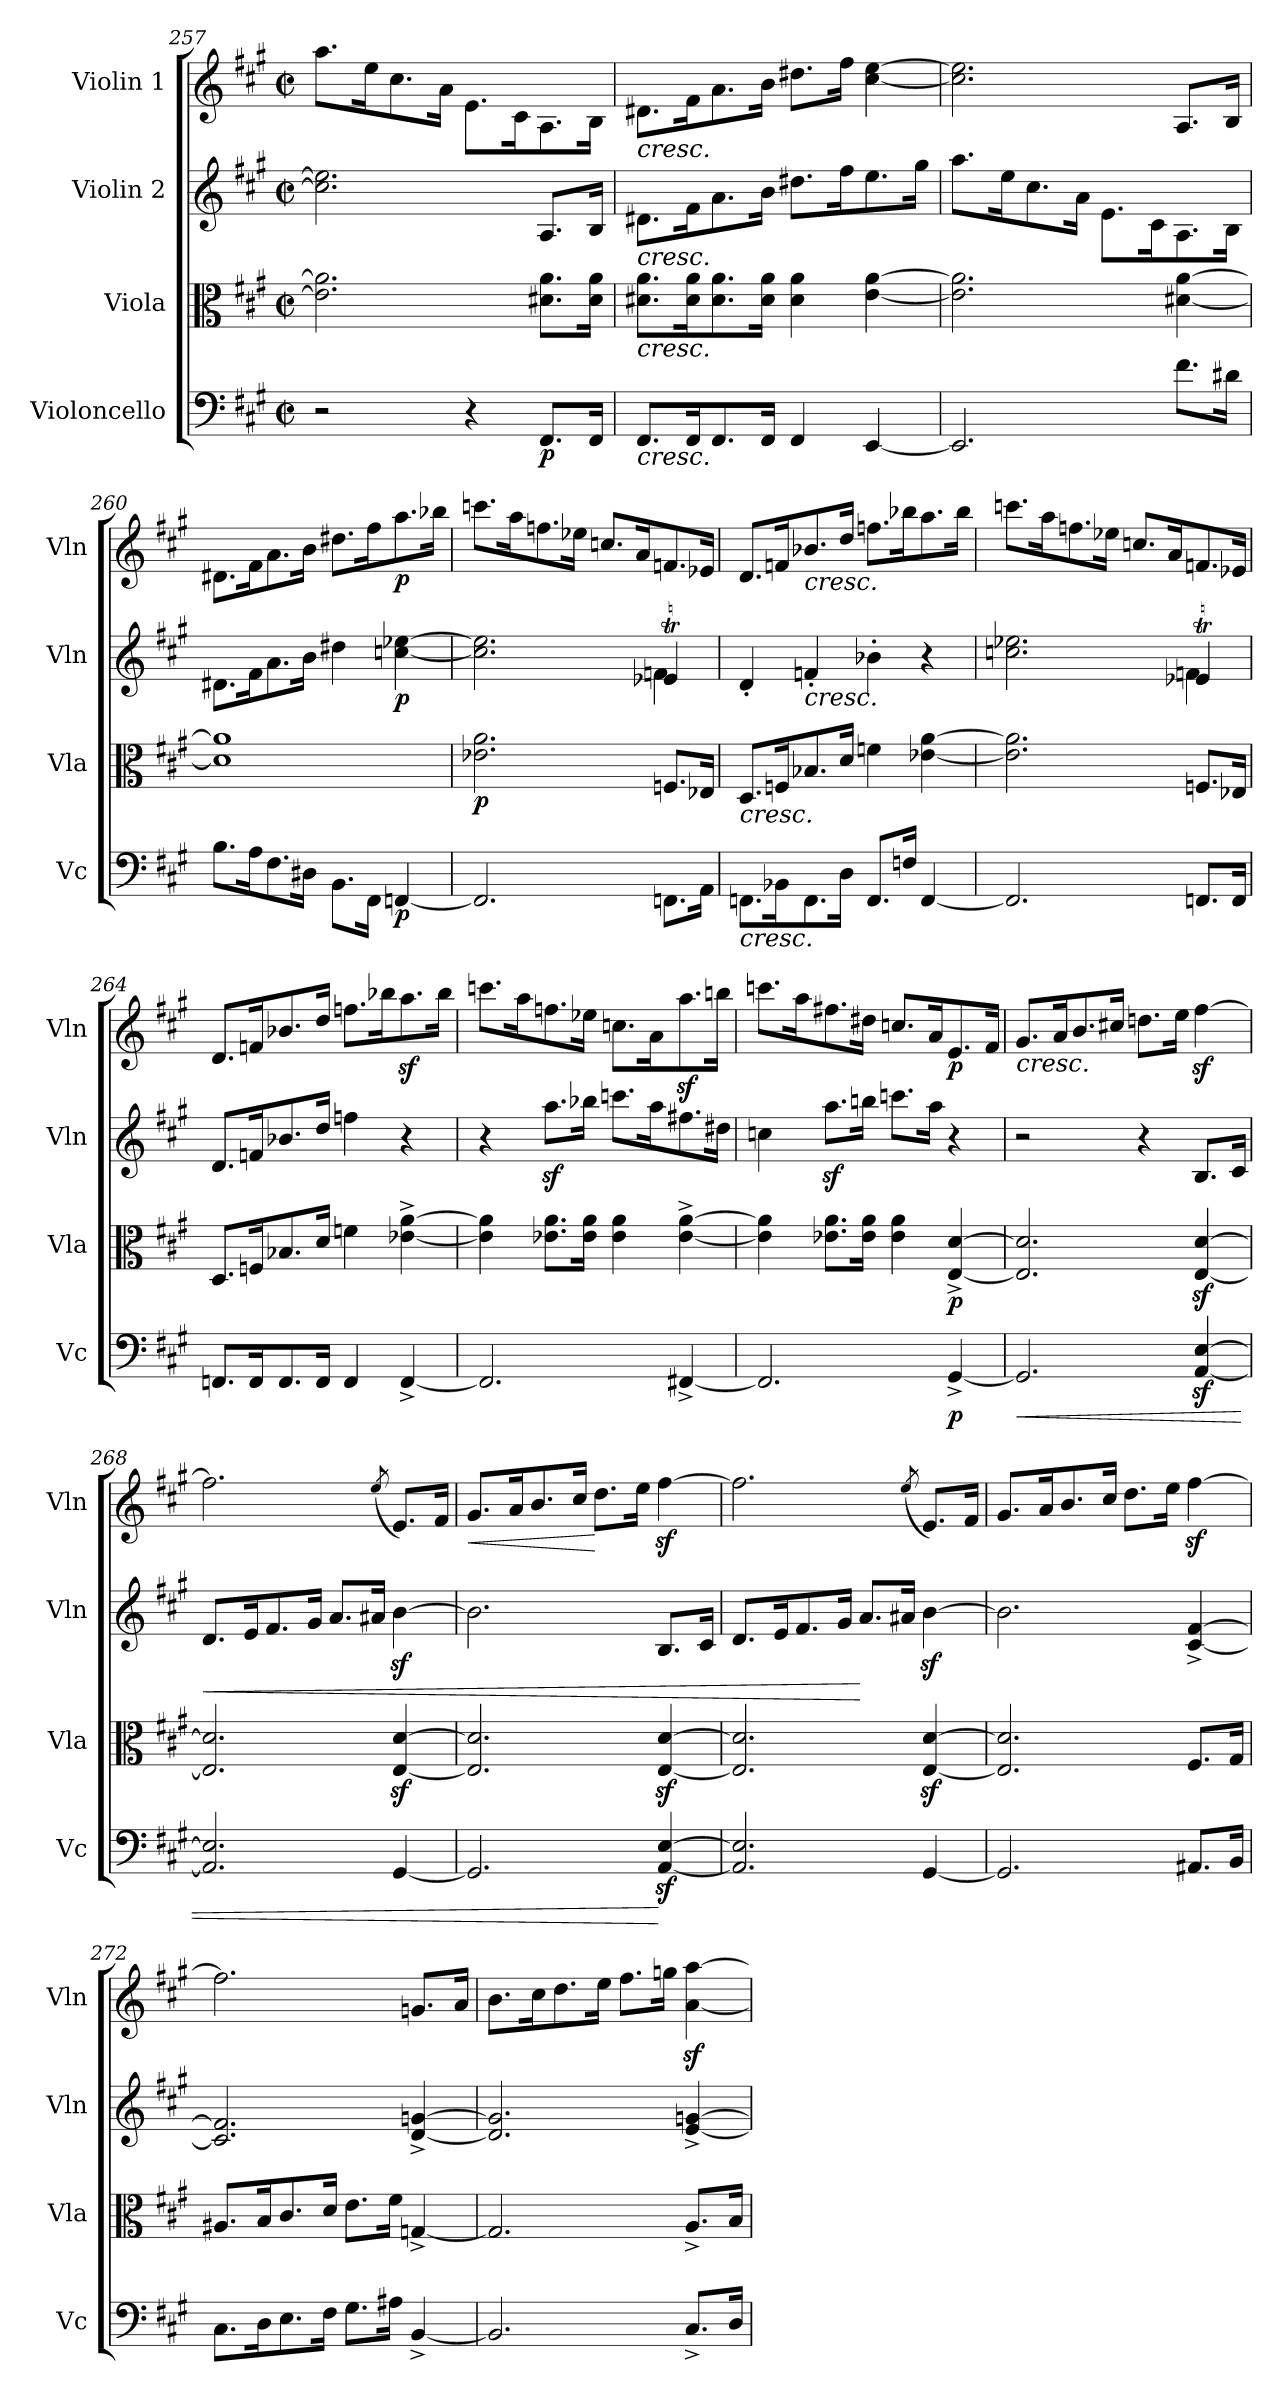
**kern	**dynam	**kern	**dynam	**kern	**dynam	**kern	**dynam
*part4	*part4	*part3	*part3	*part2	*part2	*part1	*part1
*staff4	*staff4	*staff3	*staff3	*staff2	*staff2	*staff1	*staff1
*I"Violoncello	*	*I"Viola	*	*I"Violin 2	*	*I"Violin 1	*
*I'Vc	*	*I'Vla	*	*I'Vln	*	*I'Vln	*
*clefF4	*	*clefC3	*	*clefG2	*	*clefG2	*
*k[f#c#g#]	*	*k[f#c#g#]	*	*k[f#c#g#]	*	*k[f#c#g#]	*
*M2/2	*	*M2/2	*	*M2/2	*	*M2/2	*
*met(c|)	*	*met(c|)	*	*met(c|)	*	*met(c|)	*
=257	=257	=257	=257	=257	=257	=257	=257
2r	.	2.e\] 2.a\]	.	2.cc#\] 2.ee\]	.	8.aa\L	.
.	.	.	.	.	.	16ee\K	.
.	.	.	.	.	.	8.cc#\	.
.	.	.	.	.	.	16a\Jk	.
4r	.	.	.	.	.	8.e\L	.
.	.	.	.	.	.	16c#\K	.
!	!LO:DY:b	!	!	!	!	!	!
8.FF#/L	p	8.d#X\ 8.a\L	.	8.A/L	.	8.A\	.
16FF#/Jk	.	16d#\ 16a\Jk	.	16B/Jk	.	16B\Jk	.
=258	=258	=258	=258	=258	=258	=258	=258
!	!	!	!	!	!	!LO:TX:b:i:t=cresc.	!
!	!	!	!	!LO:TX:b:i:t=cresc.	!	!	!
!	!	!LO:TX:b:i:t=cresc.	!	!	!	!	!
!LO:TX:b:i:t=cresc.	!	!	!	!	!	!	!
8.FF#/L	.	8.d#X\ 8.a\L	.	8.d#X\L	.	8.d#X\L	.
16FF#/K	.	16d#\ 16a\K	.	16f#\K	.	16f#\K	.
8.FF#/	.	8.d#\ 8.a\	.	8.a\	.	8.a\	.
16FF#/Jk	.	16d#\ 16a\Jk	.	16b\Jk	.	16b\Jk	.
4FF#/	.	4d#\ 4a\	.	8.dd#X\L	.	8.dd#X\L	.
.	.	.	.	16ff#\K	.	16ff#\Jk	.
[4EE/	.	[4e\ [4a\	.	8.ee\	.	[4cc#\ [4ee\	.
.	.	.	.	16gg#\Jk	.	.	.
=259	=259	=259	=259	=259	=259	=259	=259
2.EE/]	.	2.e\] 2.a\]	.	8.aa\L	.	2.cc#\] 2.ee\]	.
.	.	.	.	16ee\K	.	.	.
.	.	.	.	8.cc#\	.	.	.
.	.	.	.	16a\Jk	.	.	.
.	.	.	.	8.e\L	.	.	.
.	.	.	.	16c#\K	.	.	.
8.f#\L	.	[4d#X\ [4a\	.	8.A\	.	8.A/L	.
16d#X\Jk	.	.	.	16B\Jk	.	16B/Jk	.
=260	=260	=260	=260	=260	=260	=260	=260
8.B\L	.	1d#] 1a]	.	8.d#X\L	.	8.d#X\L	.
16A\K	.	.	.	16f#\K	.	16f#\K	.
8.F#\	.	.	.	8.a\	.	8.a\	.
16D#X\Jk	.	.	.	16b\Jk	.	16b\Jk	.
8.BB\L	.	.	.	4dd#X\	.	8.dd#X\L	.
16FF#\Jk	.	.	.	.	.	16ff#\K	.
!	!LO:DY:b	!	!	!	!LO:DY:b	!	!LO:DY:b
[4FFn/	p	.	.	[4ccn\ [4ee-X\	p	8.aa\	p
.	.	.	.	.	.	16bb-X\Jk	.
!!LO:LB:g=z
=261	=261	=261	=261	=261	=261	=261	=261
*	*	*	*	*^	*	*	*
!	!	!	!LO:DY:b	!	!	!	!	!
2.FF/]	.	2.e-X\ 2.a\	p	2.cc\] 2.ee-\]	2.ryy	.	8.cccn\L	.
.	.	.	.	.	.	.	16aa\K	.
.	.	.	.	.	.	.	8.ffn\	.
.	.	.	.	.	.	.	16ee-X\Jk	.
.	.	.	.	.	.	.	8.ccn/L	.
.	.	.	.	.	.	.	16a/K	.
8.FFn\L	.	8.Fn/L	.	4e-XT/	4fn	.	8.fn/	.
16AA\Jk	.	16E-X/Jk	.	.	.	.	16e-X/Jk	.
*	*	*	*	*v	*v	*	*	*
!!LO:PB:g=z
=262	=262	=262	=262	=262	=262	=262	=262
!	!	!LO:TX:b:i:t=cresc.	!	!	!	!	!
!LO:TX:b:i:t=cresc.	!	!	!	!	!	!	!
8.FFn\L	.	8.D/L	.	4dTTT'/	.	8.d/L	.
16BB-X\K	.	16Fn/K	.	.	.	16fn/K	.
!	!	!	!	!	!	!LO:TX:b:i:t=cresc.	!
!	!	!	!	!LO:TX:b:i:t=cresc.	!	!	!
8.FF\	.	8.B-X/	.	4fn'/	.	8.b-X/	.
16D\Jk	.	16d/Jk	.	.	.	16dd/Jk	.
8.FF/L	.	4fn\	.	4b-X'\	.	8.ffn\L	.
16Fn/Jk	.	.	.	.	.	16bb-X\K	.
[4FF/	.	[4e-X\ [4a\	.	4r	.	8.aa\	.
.	.	.	.	.	.	16bb-\Jk	.
=263	=263	=263	=263	=263	=263	=263	=263
*	*	*	*	*^	*	*	*
2.FF/]	.	2.e-\] 2.a\]	.	2.ccn\ 2.ee-X\	2.ryy	.	8.cccn\L	.
.	.	.	.	.	.	.	16aa\K	.
.	.	.	.	.	.	.	8.ffn\	.
.	.	.	.	.	.	.	16ee-X\Jk	.
.	.	.	.	.	.	.	8.ccn/L	.
.	.	.	.	.	.	.	16a/K	.
8.FFn/L	.	8.Fn/L	.	4e-XT/	4fn	.	8.fn/	.
16FF/Jk	.	16E-X/Jk	.	.	.	.	16e-X/Jk	.
*	*	*	*	*v	*v	*	*	*
=264	=264	=264	=264	=264	=264	=264	=264
8.FFn/L	.	8.D/L	.	8.dTTT/L	.	8.d/L	.
16FF/K	.	16Fn/K	.	16fn/K	.	16fn/K	.
8.FF/	.	8.B-X/	.	8.b-X/	.	8.b-X/	.
16FF/Jk	.	16d/Jk	.	16dd/Jk	.	16dd/Jk	.
4FF/	.	4fn\	.	4ffn\	.	8.ffn\L	.
.	.	.	.	.	.	16bb-X\K	.
[4FF^/	.	[4e-X\^ [4a\^	.	4r	.	8.aaz<\	.
.	.	.	.	.	.	16bb-\Jk	.
=265	=265	=265	=265	=265	=265	=265	=265
2.FF/]	.	4e-\] 4a\]	.	4r	.	8.cccn\L	.
.	.	.	.	.	.	16aa\K	.
.	.	8.e-X\ 8.a\L	.	8.aaz<\L	.	8.ffn\	.
.	.	16e-\ 16a\Jk	.	16bb-X\Jk	.	16ee-X\Jk	.
.	.	4e-\ 4a\	.	8.cccn\L	.	8.ccn\L	.
.	.	.	.	16aa\K	.	16a\K	.
[4FF#X^/	.	[4e-\^ [4a\^	.	8.ff#X\	.	8.aaz<\	.
.	.	.	.	16dd#X\Jk	.	16bbn\Jk	.
=266	=266	=266	=266	=266	=266	=266	=266
2.FF#/]	.	4e-\] 4a\]	.	4ccn\	.	8.cccn\L	.
.	.	.	.	.	.	16aa\K	.
.	.	8.e-X\ 8.a\L	.	8.aaz<\L	.	8.ff#X\	.
.	.	16e-\ 16a\Jk	.	16bbn\Jk	.	16dd#X\Jk	.
.	.	4e-\ 4a\	.	8.cccn\L	.	8.ccn/L	.
.	.	.	.	16aa\Jk	.	16a/K	.
!	!LO:DY:b	!	!LO:DY:b	!	!	!	!LO:DY:b
[4GG#^/	p	[4E/^ [4d/^	p	4r	.	8.e/	p
.	.	.	.	.	.	16f#/Jk	.
!!LO:LB:g=z
=267	=267	=267	=267	=267	=267	=267	=267
!	!LO:HP:b	!	!	!	!	!	!LO:HP:b
2.GG#/]	<	2.E/] 2.d/]	.	2r	.	8.g#/L	<
.	.	.	.	.	.	16a/K	.
.	.	.	.	.	.	8.b/	.
.	.	.	.	.	.	16cc#X/Jk	.
.	.	.	.	4r	.	8.ddn\L	.
.	.	.	.	.	.	16ee\Jk	.
[4AA/z< [4E/z<	.	[4E/z< [4d/z<	.	8.B/L	.	[4ff#z<\	.
.	.	.	.	16c#/Jk	.	.	.
!!LO:LB:g=z
=268	=268	=268	=268	=268	=268	=268	=268
!	!	!	!	!	!LO:HP:b	!	!
2.AA/] 2.E/]	.	2.E/] 2.d/]	.	8.d/L	<	2.ff#\]	.
.	.	.	.	16e/K	.	.	.
.	.	.	.	8.f#/	.	.	.
.	.	.	.	16g#/Jk	.	.	.
.	.	.	.	8.a/L	.	.	.
.	.	.	.	16a#X/Jk	.	.	.
.	.	.	.	.	.	(8qee/	.
[4GG#/	.	[4E/z< [4d/z<	.	[4bz<\	.	8.e/L)	.
.	.	.	.	.	.	16f#/Jk	.
=269	=269	=269	=269	=269	=269	=269	=269
!	!	!	!	!	!	!	!LO:HP:b
2.GG#/]	.	2.E/] 2.d/]	.	2.b\]	.	8.g#/L	<
.	.	.	.	.	.	16a/K	.
.	.	.	.	.	.	8.b/	.
.	.	.	.	.	.	16cc#/Jk	.
.	.	.	.	.	.	8.dd\L	[
.	.	.	.	.	.	16ee\Jk	.
[4AA/z< [4E/z<	[	[4E/z< [4d/z<	.	8.B/L	.	[4ff#z<\	.
.	.	.	.	16c#/Jk	.	.	.
=270	=270	=270	=270	=270	=270	=270	=270
2.AA/] 2.E/]	.	2.E/] 2.d/]	.	8.d/L	.	2.ff#\]	.
.	.	.	.	16e/K	.	.	.
.	.	.	.	8.f#/	.	.	.
.	.	.	.	16g#/Jk	.	.	.
.	.	.	.	8.a/L	[	.	.
.	.	.	.	16a#X/Jk	.	.	.
.	.	.	.	.	.	(8qee/	.
[4GG#/	.	[4E/z< [4d/z<	.	[4bz<\	.	8.e/L)	.
.	.	.	.	.	.	16f#/Jk	.
=271	=271	=271	=271	=271	=271	=271	=271
2.GG#/]	.	2.E/] 2.d/]	.	2.b\]	.	8.g#/L	.
.	.	.	.	.	.	16a/K	.
.	.	.	.	.	.	8.b/	.
.	.	.	.	.	.	16cc#/Jk	.
.	.	.	.	.	.	8.dd\L	[
.	.	.	.	.	.	16ee\Jk	.
8.AA#X/L	.	8.F#/L	.	[4c#/^ [4f#/^	.	[4ff#z<\	.
16BB/Jk	.	16G#/Jk	.	.	.	.	.
=272	=272	=272	=272	=272	=272	=272	=272
8.C#\L	.	8.A#X/L	.	2.c#/] 2.f#/]	.	2.ff#\]	.
16D\K	.	16B/K	.	.	.	.	.
8.E\	.	8.c#/	.	.	.	.	.
16F#\Jk	.	16d/Jk	.	.	.	.	.
8.G#\L	.	8.e\L	.	.	.	.	.
16A#X\Jk	.	16f#\Jk	.	.	.	.	.
[4BB^/	.	[4Gn^/	.	[4d/^ [4gn/^	.	8.gn/L	.
.	.	.	.	.	.	16a/Jk	.
!!LO:LB:g=z
=273	=273	=273	=273	=273	=273	=273	=273
2.BB/]	.	2.G/]	.	2.d/] 2.g/]	.	8.b\L	.
.	.	.	.	.	.	16cc#\K	.
.	.	.	.	.	.	8.dd\	.
.	.	.	.	.	.	16ee\Jk	.
.	.	.	.	.	.	8.ff#\L	.
.	.	.	.	.	.	16ggn\Jk	.
8.C#^/L	.	8.A^/L	.	[4e/^ [4gn/^	.	[4a\z< [4aa\z<	.
16D/Jk	.	16B/Jk	.	.	.	.	.
=	=	=	=	=	=	=	=
*-	*-	*-	*-	*-	*-	*-	*-
